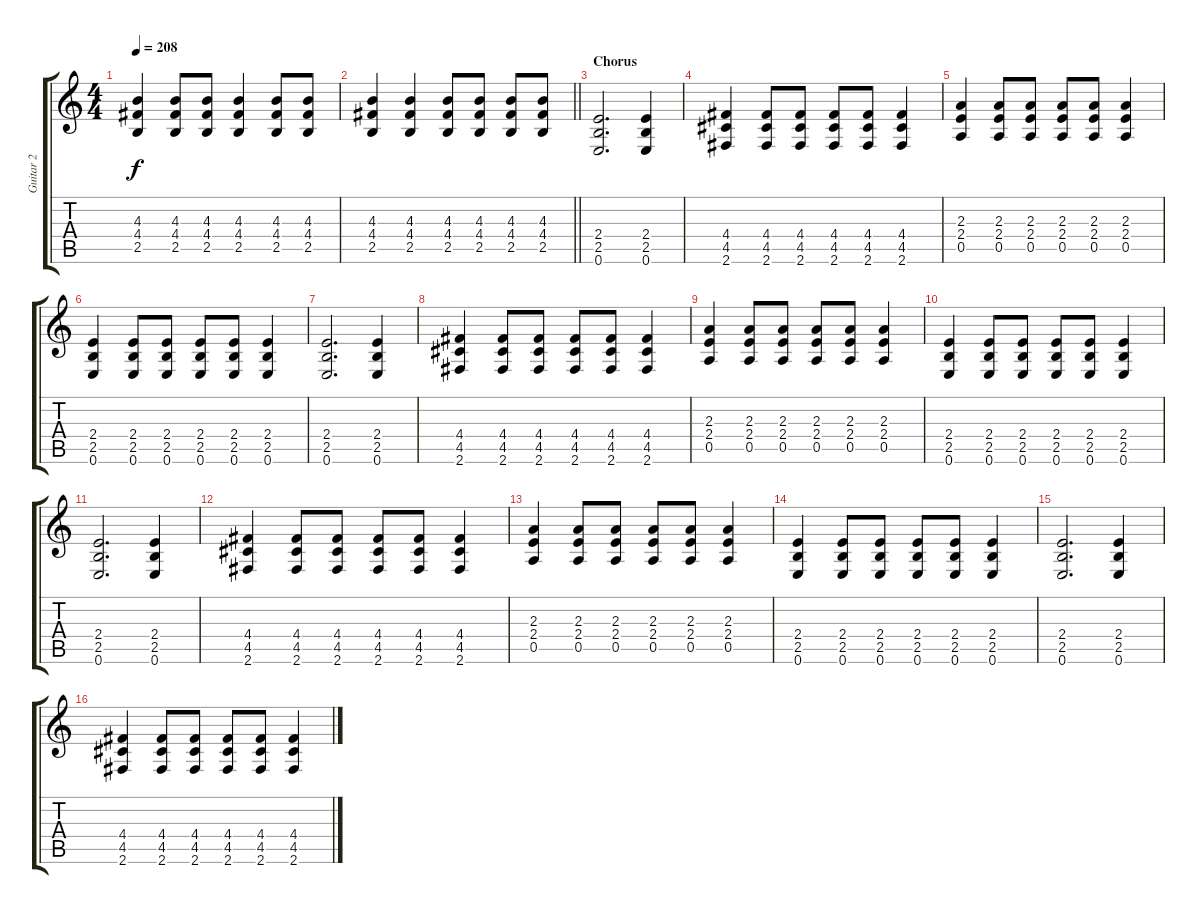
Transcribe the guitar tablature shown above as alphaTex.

\track ("Guitar 2" "Guitar 2") {instrument distortionguitar}
\staff {score tabs}
\tuning (E4 B3 G3 D3 A2 E2) {hide}
\ts (4 4)
\tempo 208
\clef g2
\ks c
(4.3 4.4 2.5).4{dy f} (4.3 4.4 2.5).8 (4.3 4.4 2.5).8 (4.3 4.4 2.5).4 (4.3 4.4 2.5).8 (4.3 4.4 2.5).8 |
\barLineRight lightlight
(4.3 4.4 2.5).4 (4.3 4.4 2.5).4 (4.3 4.4 2.5).8 (4.3 4.4 2.5).8 (4.3 4.4 2.5).8 (4.3 4.4 2.5).8 |
\section ("" "Chorus")
(2.4 2.5 0.6).2{d} (2.4 2.5 0.6).4 |
(4.4 4.5 2.6).4 (4.4 4.5 2.6).8 (4.4 4.5 2.6).8 (4.4 4.5 2.6).8 (4.4 4.5 2.6).8 (4.4 4.5 2.6).4 |
(2.3 2.4 0.5).4 (2.3 2.4 0.5).8 (2.3 2.4 0.5).8 (2.3 2.4 0.5).8 (2.3 2.4 0.5).8 (2.3 2.4 0.5).4 |
(2.4 2.5 0.6).4 (2.4 2.5 0.6).8 (2.4 2.5 0.6).8 (2.4 2.5 0.6).8 (2.4 2.5 0.6).8 (2.4 2.5 0.6).4 |
(2.4 2.5 0.6).2{d} (2.4 2.5 0.6).4 |
(4.4 4.5 2.6).4 (4.4 4.5 2.6).8 (4.4 4.5 2.6).8 (4.4 4.5 2.6).8 (4.4 4.5 2.6).8 (4.4 4.5 2.6).4 |
(2.3 2.4 0.5).4 (2.3 2.4 0.5).8 (2.3 2.4 0.5).8 (2.3 2.4 0.5).8 (2.3 2.4 0.5).8 (2.3 2.4 0.5).4 |
(2.4 2.5 0.6).4 (2.4 2.5 0.6).8 (2.4 2.5 0.6).8 (2.4 2.5 0.6).8 (2.4 2.5 0.6).8 (2.4 2.5 0.6).4 |
(2.4 2.5 0.6).2{d} (2.4 2.5 0.6).4 |
(4.4 4.5 2.6).4 (4.4 4.5 2.6).8 (4.4 4.5 2.6).8 (4.4 4.5 2.6).8 (4.4 4.5 2.6).8 (4.4 4.5 2.6).4 |
(2.3 2.4 0.5).4 (2.3 2.4 0.5).8 (2.3 2.4 0.5).8 (2.3 2.4 0.5).8 (2.3 2.4 0.5).8 (2.3 2.4 0.5).4 |
(2.4 2.5 0.6).4 (2.4 2.5 0.6).8 (2.4 2.5 0.6).8 (2.4 2.5 0.6).8 (2.4 2.5 0.6).8 (2.4 2.5 0.6).4 |
(2.4 2.5 0.6).2{d} (2.4 2.5 0.6).4 |
(4.4 4.5 2.6).4 (4.4 4.5 2.6).8 (4.4 4.5 2.6).8 (4.4 4.5 2.6).8 (4.4 4.5 2.6).8 (4.4 4.5 2.6).4
